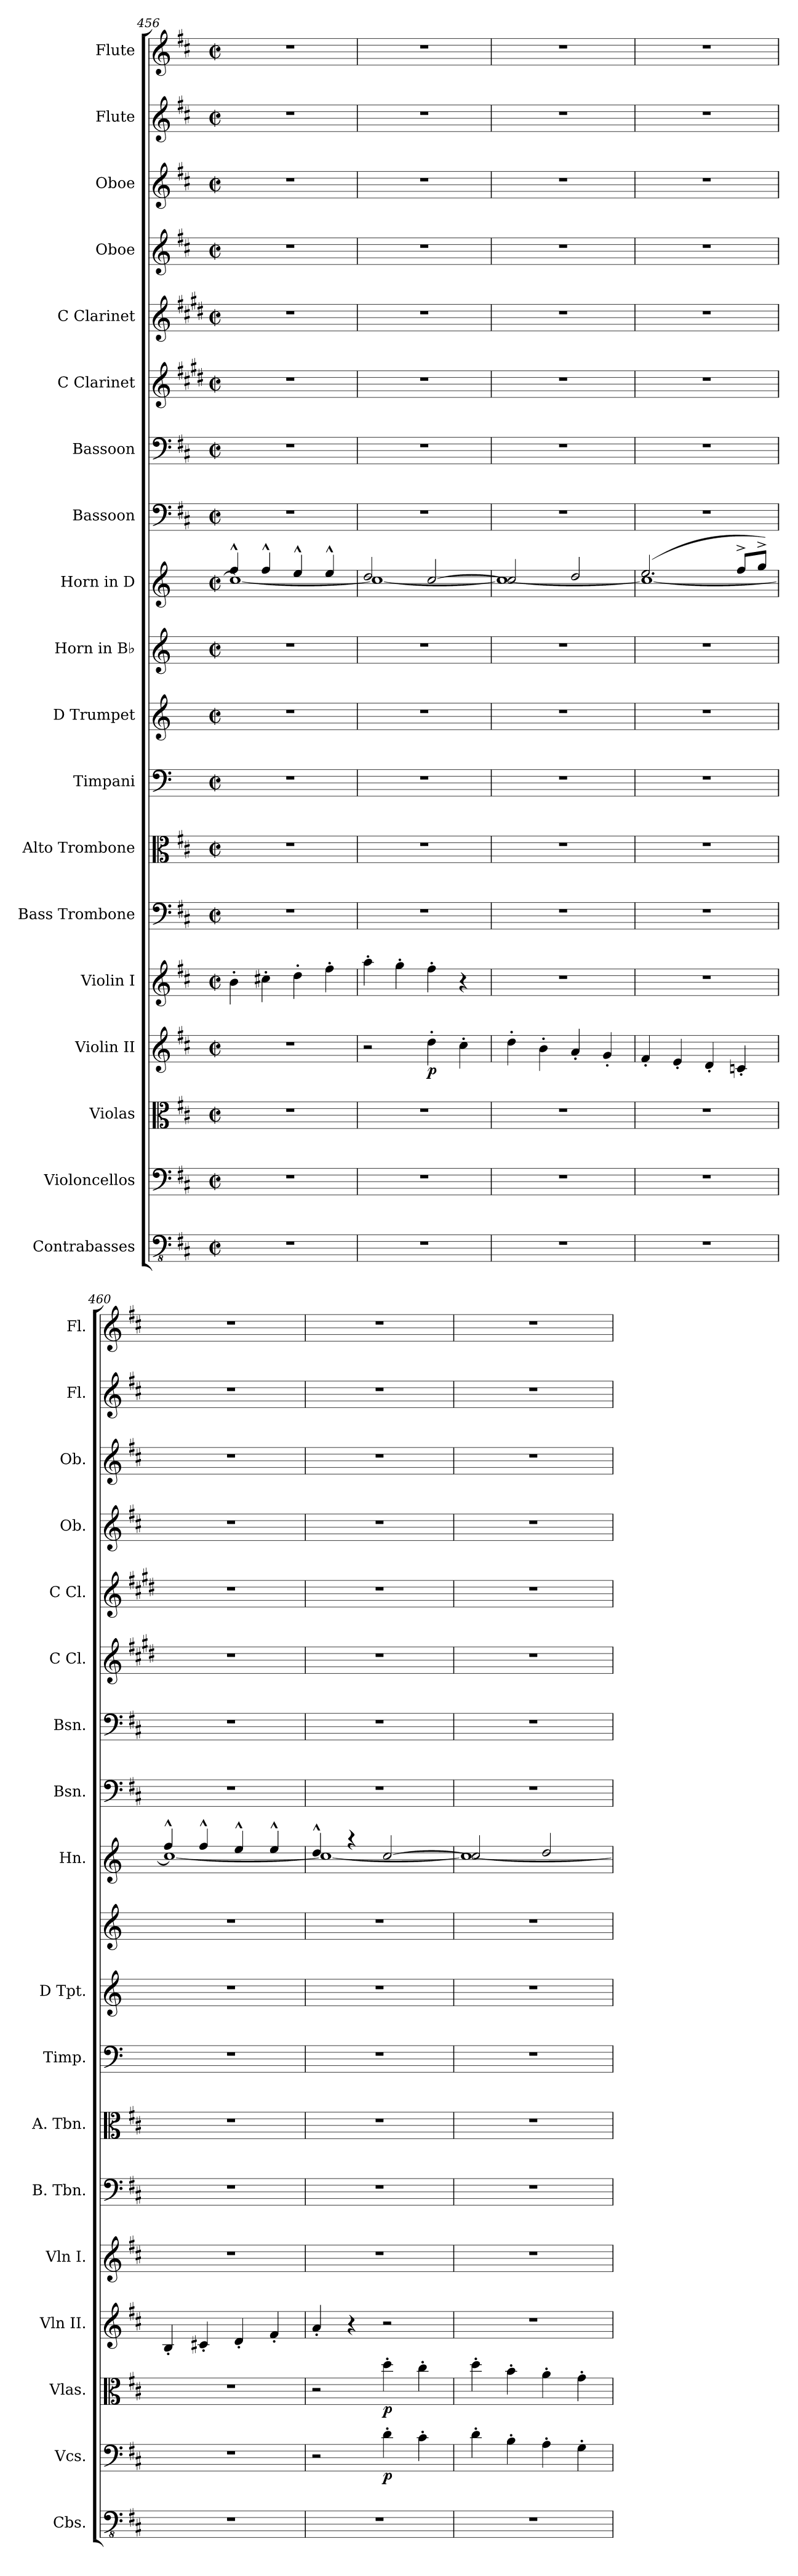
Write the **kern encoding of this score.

**kern	**kern	**dynam	**kern	**dynam	**kern	**dynam	**kern	**kern	**kern	**kern	**kern	**kern	**kern	**kern	**kern	**kern	**kern	**kern	**kern	**kern	**kern
*part19	*part18	*part18	*part17	*part17	*part16	*part16	*part15	*part14	*part13	*part12	*part11	*part10	*part9	*part8	*part7	*part6	*part5	*part4	*part3	*part2	*part1
*staff19	*staff18	*staff18	*staff17	*staff17	*staff16	*staff16	*staff15	*staff14	*staff13	*staff12	*staff11	*staff10	*staff9	*staff8	*staff7	*staff6	*staff5	*staff4	*staff3	*staff2	*staff1
*I"Contrabasses	*I"Violoncellos	*	*I"Violas	*	*I"Violin II	*	*I"Violin I	*I"Bass Trombone	*I"Alto Trombone	*I"Timpani	*I"D Trumpet	*I"Horn in B♭	*I"Horn in D	*I"Bassoon	*I"Bassoon	*I"C Clarinet	*I"C Clarinet	*I"Oboe	*I"Oboe	*I"Flute	*I"Flute
*I'Cbs.	*I'Vcs.	*	*I'Vlas.	*	*I'Vln II.	*	*I'Vln I.	*I'B. Tbn.	*I'A. Tbn.	*I'Timp.	*I'D Tpt.	*	*I'Hn.	*I'Bsn.	*I'Bsn.	*I'C Cl.	*I'C Cl.	*I'Ob.	*I'Ob.	*I'Fl.	*I'Fl.
*clefFv4	*clefF4	*	*clefC3	*	*clefG2	*	*clefG2	*clefF4	*clefC3	*clefF4	*clefG2	*clefG2	*clefG2	*clefF4	*clefF4	*clefG2	*clefG2	*clefG2	*clefG2	*clefG2	*clefG2
*	*	*	*	*	*	*	*	*	*	*	*ITrd-1c-2	*ITrd1c2	*ITrd6c10	*	*	*ITrd1c2	*ITrd1c2	*	*	*	*
*k[f#c#]	*k[f#c#]	*	*k[f#c#]	*	*k[f#c#]	*	*k[f#c#]	*k[f#c#]	*k[f#c#]	*k[]	*k[f#c#]	*k[b-e-]	*k[f#c#]	*k[f#c#]	*k[f#c#]	*k[f#c#]	*k[f#c#]	*k[f#c#]	*k[f#c#]	*k[f#c#]	*k[f#c#]
*M2/2	*M2/2	*	*M2/2	*	*M2/2	*	*M2/2	*M2/2	*M2/2	*M2/2	*M2/2	*M2/2	*M2/2	*M2/2	*M2/2	*M2/2	*M2/2	*M2/2	*M2/2	*M2/2	*M2/2
*met(c|)	*met(c|)	*	*met(c|)	*	*met(c|)	*	*met(c|)	*met(c|)	*met(c|)	*met(c|)	*met(c|)	*met(c|)	*met(c|)	*met(c|)	*met(c|)	*met(c|)	*met(c|)	*met(c|)	*met(c|)	*met(c|)	*met(c|)
=456	=456	=456	=456	=456	=456	=456	=456	=456	=456	=456	=456	=456	=456	=456	=456	=456	=456	=456	=456	=456	=456
*	*	*	*	*	*	*	*	*	*	*	*	*^	*^	*	*	*	*	*	*	*	*
1r	1r	.	1r	.	1r	.	4b'\	1r	1r	1r	1r	1r	1d!yy_	4g^^/	1d_	1r	1r	1r	1r	1r	1r	1r	1r
.	.	.	.	.	.	.	4cc#X'\	.	.	.	.	.	.	4g^^/	.	.	.	.	.	.	.	.	.
.	.	.	.	.	.	.	4dd'\	.	.	.	.	.	.	4f#^^/	.	.	.	.	.	.	.	.	.
.	.	.	.	.	.	.	4ff#'\	.	.	.	.	.	.	4f#^^/	.	.	.	.	.	.	.	.	.
=457	=457	=457	=457	=457	=457	=457	=457	=457	=457	=457	=457	=457	=457	=457	=457	=457	=457	=457	=457	=457	=457	=457	=457
1r	1r	.	1r	.	2r	.	4aa'\	1r	1r	1r	1r	1r	1d!yy_	2e/	1d_	1r	1r	1r	1r	1r	1r	1r	1r
.	.	.	.	.	.	.	4gg'\	.	.	.	.	.	.	.	.	.	.	.	.	.	.	.	.
!	!	!	!	!	!	!LO:DY:b	!	!	!	!	!	!	!	!	!	!	!	!	!	!	!	!	!
.	.	.	.	.	4dd'\	p	4ff#'\	.	.	.	.	.	.	[2d/	.	.	.	.	.	.	.	.	.
.	.	.	.	.	4cc#'\	.	4r	.	.	.	.	.	.	.	.	.	.	.	.	.	.	.	.
=458	=458	=458	=458	=458	=458	=458	=458	=458	=458	=458	=458	=458	=458	=458	=458	=458	=458	=458	=458	=458	=458	=458	=458
1r	1r	.	1r	.	4dd'\	.	1r	1r	1r	1r	1r	1r	1d!yy_	2d/]	1d_	1r	1r	1r	1r	1r	1r	1r	1r
.	.	.	.	.	4b'\	.	.	.	.	.	.	.	.	.	.	.	.	.	.	.	.	.	.
.	.	.	.	.	4a'/	.	.	.	.	.	.	.	.	2e/	.	.	.	.	.	.	.	.	.
.	.	.	.	.	4g'/	.	.	.	.	.	.	.	.	.	.	.	.	.	.	.	.	.	.
=459	=459	=459	=459	=459	=459	=459	=459	=459	=459	=459	=459	=459	=459	=459	=459	=459	=459	=459	=459	=459	=459	=459	=459
1r	1r	.	1r	.	4f#'/	.	1r	1r	1r	1r	1r	1r	1d!yy_	(2.f#/	1d_	1r	1r	1r	1r	1r	1r	1r	1r
.	.	.	.	.	4e'/	.	.	.	.	.	.	.	.	.	.	.	.	.	.	.	.	.	.
.	.	.	.	.	4d'/	.	.	.	.	.	.	.	.	.	.	.	.	.	.	.	.	.	.
.	.	.	.	.	4cn'/	.	.	.	.	.	.	.	.	8g^/L	.	.	.	.	.	.	.	.	.
.	.	.	.	.	.	.	.	.	.	.	.	.	.	8a^/J)	.	.	.	.	.	.	.	.	.
=460	=460	=460	=460	=460	=460	=460	=460	=460	=460	=460	=460	=460	=460	=460	=460	=460	=460	=460	=460	=460	=460	=460	=460
1r	1r	.	1r	.	4B'/	.	1r	1r	1r	1r	1r	1r	1d!yy_	4g^^/	1d_	1r	1r	1r	1r	1r	1r	1r	1r
.	.	.	.	.	4c#X'/	.	.	.	.	.	.	.	.	4g^^/	.	.	.	.	.	.	.	.	.
.	.	.	.	.	4d'/	.	.	.	.	.	.	.	.	4f#^^/	.	.	.	.	.	.	.	.	.
.	.	.	.	.	4f#'/	.	.	.	.	.	.	.	.	4f#^^/	.	.	.	.	.	.	.	.	.
=461	=461	=461	=461	=461	=461	=461	=461	=461	=461	=461	=461	=461	=461	=461	=461	=461	=461	=461	=461	=461	=461	=461	=461
1r	2r	.	2r	.	4a'/	.	1r	1r	1r	1r	1r	1r	1d!yy_	4e^^/	1d_	1r	1r	1r	1r	1r	1r	1r	1r
.	.	.	.	.	4r	.	.	.	.	.	.	.	.	4r	.	.	.	.	.	.	.	.	.
!	!	!LO:DY:b	!	!LO:DY:b	!	!	!	!	!	!	!	!	!	!	!	!	!	!	!	!	!	!	!
.	4d'\	p	4dd'\	p	2r	.	.	.	.	.	.	.	.	[2d/	.	.	.	.	.	.	.	.	.
.	4c#'\	.	4cc#'\	.	.	.	.	.	.	.	.	.	.	.	.	.	.	.	.	.	.	.	.
=462	=462	=462	=462	=462	=462	=462	=462	=462	=462	=462	=462	=462	=462	=462	=462	=462	=462	=462	=462	=462	=462	=462	=462
1r	4d'\	.	4dd'\	.	1r	.	1r	1r	1r	1r	1r	1r	1d!yy_	2d/]	1d_	1r	1r	1r	1r	1r	1r	1r	1r
.	4B'\	.	4b'\	.	.	.	.	.	.	.	.	.	.	.	.	.	.	.	.	.	.	.	.
.	4A'\	.	4a'\	.	.	.	.	.	.	.	.	.	.	2e/	.	.	.	.	.	.	.	.	.
.	4G'\	.	4g'\	.	.	.	.	.	.	.	.	.	.	.	.	.	.	.	.	.	.	.	.
*	*	*	*	*	*	*	*	*	*	*	*	*v	*v	*	*	*	*	*	*	*	*	*	*
*	*	*	*	*	*	*	*	*	*	*	*	*	*v	*v	*	*	*	*	*	*	*	*
=	=	=	=	=	=	=	=	=	=	=	=	=	=	=	=	=	=	=	=	=	=
*-	*-	*-	*-	*-	*-	*-	*-	*-	*-	*-	*-	*-	*-	*-	*-	*-	*-	*-	*-	*-	*-
